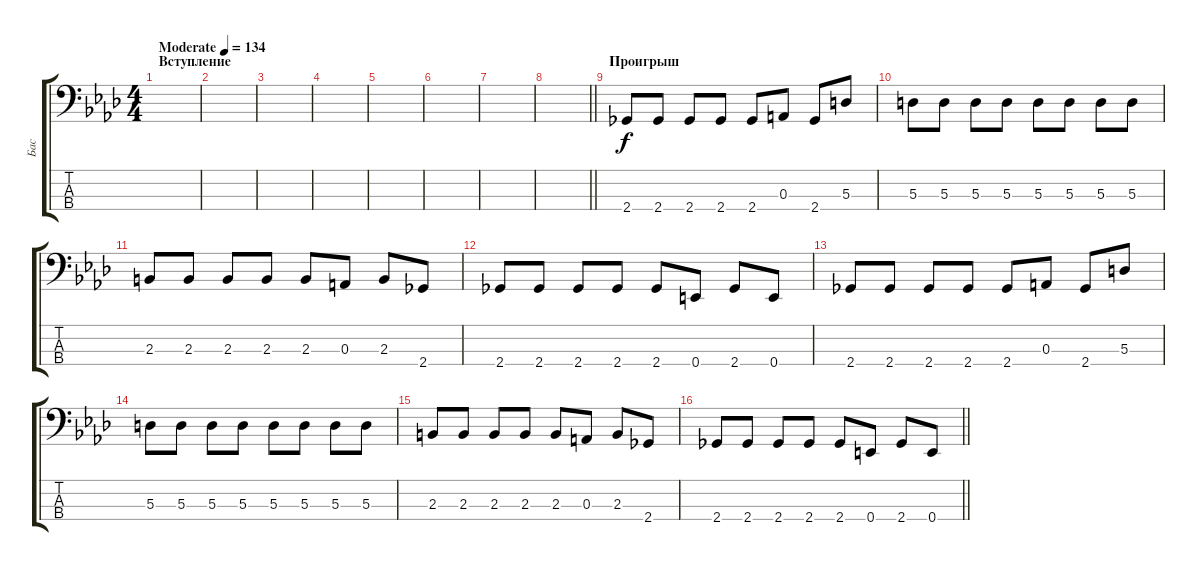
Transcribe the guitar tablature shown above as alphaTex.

\track ("Бас" "Бас") {instrument electricbassfinger}
\staff {score tabs}
\tuning (G2 D2 A1 E1) {hide}
\ts (4 4)
\section ("" "Вступление")
\tempo (134 "Moderate")
\clef f4
\ks fminor
|
|
|
|
|
|
|
\barLineRight lightlight
|
\section ("" "Проигрыш")
2.4.8 2.4.8 2.4.8 2.4.8 2.4.8 0.3.8 2.4.8 5.3.8 |
5.3.8 5.3.8 5.3.8 5.3.8 5.3.8 5.3.8 5.3.8 5.3.8 |
2.3.8 2.3.8 2.3.8 2.3.8 2.3.8 0.3.8 2.3.8 2.4.8 |
2.4.8 2.4.8 2.4.8 2.4.8 2.4.8 0.4.8 2.4.8 0.4.8 |
2.4.8 2.4.8 2.4.8 2.4.8 2.4.8 0.3.8 2.4.8 5.3.8 |
5.3.8 5.3.8 5.3.8 5.3.8 5.3.8 5.3.8 5.3.8 5.3.8 |
2.3.8 2.3.8 2.3.8 2.3.8 2.3.8 0.3.8 2.3.8 2.4.8 |
\barLineRight lightlight
2.4.8 2.4.8 2.4.8 2.4.8 2.4.8 0.4.8 2.4.8 0.4.8
